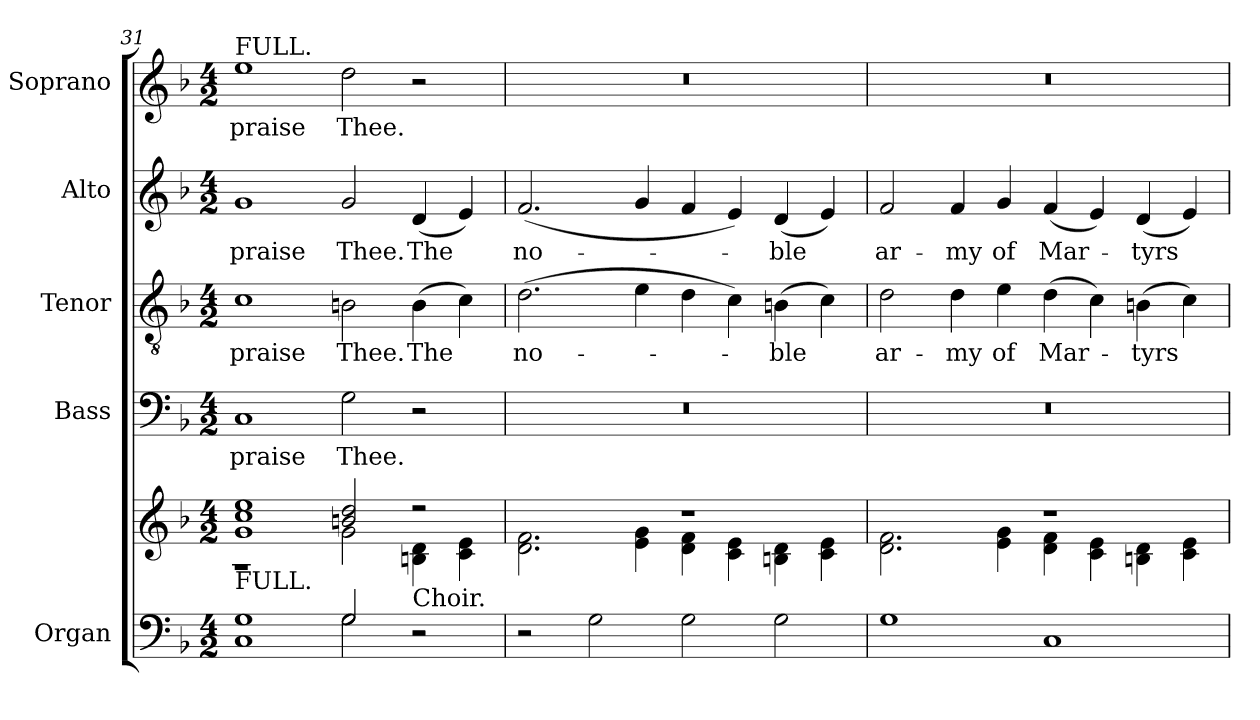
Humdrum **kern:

**kern	**kern	**kern	**text	**kern	**text	**kern	**text	**kern	**text
*part5	*part5	*part4	*part4	*part3	*part3	*part2	*part2	*part1	*part1
*staff6	*staff5	*staff4	*staff4	*staff3	*staff3	*staff2	*staff2	*staff1	*staff1
*I"Organ	*	*I"Bass	*	*I"Tenor	*	*I"Alto	*	*I"Soprano	*
*I'Org.	*	*I'B.	*	*I'T.	*	*I'A.	*	*I'S.	*
!!LO:LB:g=z
*clefF4	*clefG2	*clefF4	*	*clefGv2	*	*clefG2	*	*clefG2	*
*	*	*	*	*ITrd7c12	*	*	*	*	*
*k[b-]	*k[b-]	*k[b-]	*	*k[b-]	*	*k[b-]	*	*k[b-]	*
*F:	*F:	*F:	*	*F:	*	*F:	*	*F:	*
*M4/2	*M4/2	*M4/2	*	*M4/2	*	*M4/2	*	*M4/2	*
=31	=31	=31	=31	=31	=31	=31	=31	=31	=31
*^	*^	*	*	*	*	*	*	*	*
!	!	!	!	!	!LO:LY:b:color=#000000	!	!	!	!	!	!
!	!	!	!	!	!	!	!LO:LY:b:color=#000000	!	!	!	!
!	!	!	!	!	!	!	!	!	!LO:LY:b:color=#000000	!	!
!	!	!	!	!	!	!	!	!	!	!LO:TX:a:t=FULL.	!
!	!	!LO:TX:b:t=FULL.	!	!	!	!	!	!	!	!	!
!	!	!	!	!	!	!	!	!	!	!	!LO:LY:b:color=#000000
1ryy	1Ci 1Gi	1gi 1cci 1eei	1r	1Ci	praise	1Ci	praise	1gi	praise	1eei	praise
!	!	!	!	!	!LO:LY:b:color=#000000	!	!	!	!	!	!
!	!	!	!	!	!	!	!LO:LY:b:color=#000000	!	!	!	!
!	!	!	!	!	!	!	!	!	!LO:LY:b:color=#000000	!	!
!	!	!	!	!	!	!	!	!	!	!	!LO:LY:b:color=#000000
2Gi/	2Gi\	2bni/ 2ddi	2gi\	2Gi\	Thee.	2BBni\	Thee.	2gi/	Thee.	2ddi\	Thee.
!	!	!	!	!	!	!	!LO:LY:b:color=#000000	!	!	!	!
!	!	!LO:TX:b:t=Choir.	!	!	!	!	!	!	!	!	!
!	!	!	!	!	!	!	!	!	!LO:LY:b:color=#000000	!	!
2ryy	2r	2r	4Bni\ 4di	2r	.	(4BBi\	The	(4di/	The	2r	.
.	.	.	4ci\ 4ei	.	.	4Ci\)	.	4ei/)	.	.	.
*v	*v	*	*	*	*	*	*	*	*	*	*
=32	=32	=32	=32	=32	=32	=32	=32	=32	=32	=32
!	!	!	!LO:N:vis=1	!	!	!	!	!	!	!
!	!	!	!	!	!	!LO:LY:b:color=#000000	!	!	!	!
!	!	!	!	!	!	!	!	!LO:LY:b:color=#000000	!LO:N:vis=1	!
2r	1ryy	2.di\ 2.fi	0r	.	(2.Di\	no-	(2.fi/	no-	0r	.
2Gi\	.	.	.	.	.	.	.	.	.	.
.	.	4ei\ 4gi	.	.	4Ei\	.	4gi/	.	.	.
2Gi\	1r	4di\ 4fi	.	.	4Di\	.	4fi/	.	.	.
.	.	4ci\ 4ei	.	.	4Ci\)	.	4ei/)	.	.	.
!	!	!	!	!	!	!LO:LY:b:color=#000000	!	!	!	!
!	!	!	!	!	!	!	!	!LO:LY:b:color=#000000	!	!
2Gi\	.	4Bni\ 4di	.	.	(4BBni\	-ble	(4di/	-ble	.	.
.	.	4ci\ 4ei	.	.	4Ci\)	.	4ei/)	.	.	.
=33	=33	=33	=33	=33	=33	=33	=33	=33	=33	=33
!	!	!	!LO:N:vis=1	!	!	!	!	!	!	!
!	!	!	!	!	!	!LO:LY:b:color=#000000	!	!	!	!
!	!	!	!	!	!	!	!	!LO:LY:b:color=#000000	!LO:N:vis=1	!
1Gi	1ryy	2.di\ 2.fi	0r	.	2Di\	ar-	2fi/	ar-	0r	.
!	!	!	!	!	!	!LO:LY:b:color=#000000	!	!	!	!
!	!	!	!	!	!	!	!	!LO:LY:b:color=#000000	!	!
.	.	.	.	.	4Di\	-my	4fi/	-my	.	.
!	!	!	!	!	!	!LO:LY:b:color=#000000	!	!	!	!
!	!	!	!	!	!	!	!	!LO:LY:b:color=#000000	!	!
.	.	4ei\ 4gi	.	.	4Ei\	of	4gi/	of	.	.
!	!	!	!	!	!	!LO:LY:b:color=#000000	!	!	!	!
!	!	!	!	!	!	!	!	!LO:LY:b:color=#000000	!	!
1Ci	1r	4di\ 4fi	.	.	(4Di\	Mar-	(4fi/	Mar-	.	.
.	.	4ci\ 4ei	.	.	4Ci\)	.	4ei/)	.	.	.
!	!	!	!	!	!	!LO:LY:b:color=#000000	!	!	!	!
!	!	!	!	!	!	!	!	!LO:LY:b:color=#000000	!	!
.	.	4Bni\ 4di	.	.	(4BBni\	-tyrs	(4di/	-tyrs	.	.
.	.	4ci\ 4ei	.	.	4Ci\)	.	4ei/)	.	.	.
*	*v	*v	*	*	*	*	*	*	*	*
=	=	=	=	=	=	=	=	=	=
*-	*-	*-	*-	*-	*-	*-	*-	*-	*-
